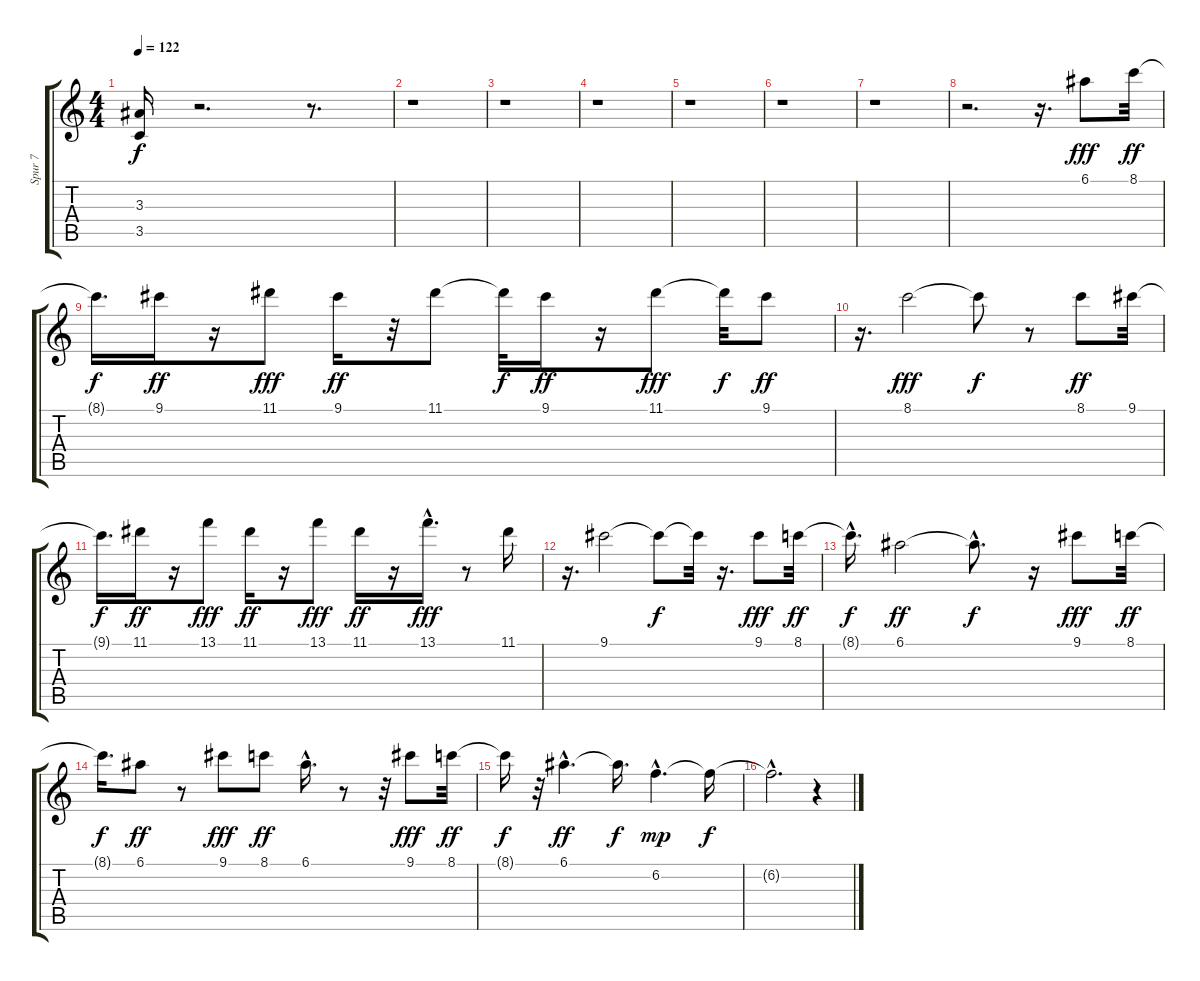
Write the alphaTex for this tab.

\track ("Spur 7" "Spur 7") {instrument overdrivenguitar}
\staff {score tabs}
\tuning (E4 B3 G3 D3 A2 E2) {hide}
\ts (4 4)
\tempo 122
\clef g2
\ks c
(3.3{t} 3.5{t}).16{dy f} r.2{d} r.8{d} |
r.1 |
r.1 |
r.1 |
r.1 |
r.1 |
r.1 |
r.2{d} r.16{d} 6.1.8{dy fff} 8.1.32{dy ff} |
8.1{t}.16{d dy f} 9.1.16{dy ff} r.16 11.1.8{dy fff} 9.1.16{dy ff} r.32 11.1.8 11.1{t}.32{dy f} 9.1.16{dy ff} r.16 11.1.8{dy fff} 11.1{t}.32{dy f} 9.1.8{dy ff} |
r.16{d} 8.1.2{dy fff} 8.1{t}.8{dy f} r.8 8.1.8{dy ff} 9.1.32 |
9.1{t}.16{d dy f} 11.1.16{dy ff} r.16 13.1.8{dy fff} 11.1.16{dy ff} r.16 13.1.8{dy fff} 11.1.16{dy ff} r.16 13.1{hac}.16{d dy fff} r.8 11.1.16 |
r.16{d} 9.1.2 9.1{t}.8{dy f} 9.1{t}.32 r.16{d} 9.1.8{dy fff} 8.1.32{dy ff} |
8.1{hac t}.16{d dy f} 6.1.2{dy ff} 6.1{hac t}.8{d dy f} r.16 9.1.8{dy fff} 8.1.32{dy ff} |
8.1{t}.16{d dy f} 6.1.8{dy ff} r.8 9.1.8{dy fff} 8.1.8{dy ff} 6.1{hac}.16{d} r.8 r.32 9.1.8{dy fff} 8.1.32{dy ff} |
8.1{t}.16{dy f} r.32 6.1{hac}.4{d dy ff} 6.1{t}.16{d dy f} 6.2{hac}.4{d dy mp} 6.2{t}.16{dy f} |
6.2{hac t}.2{d} r.4
